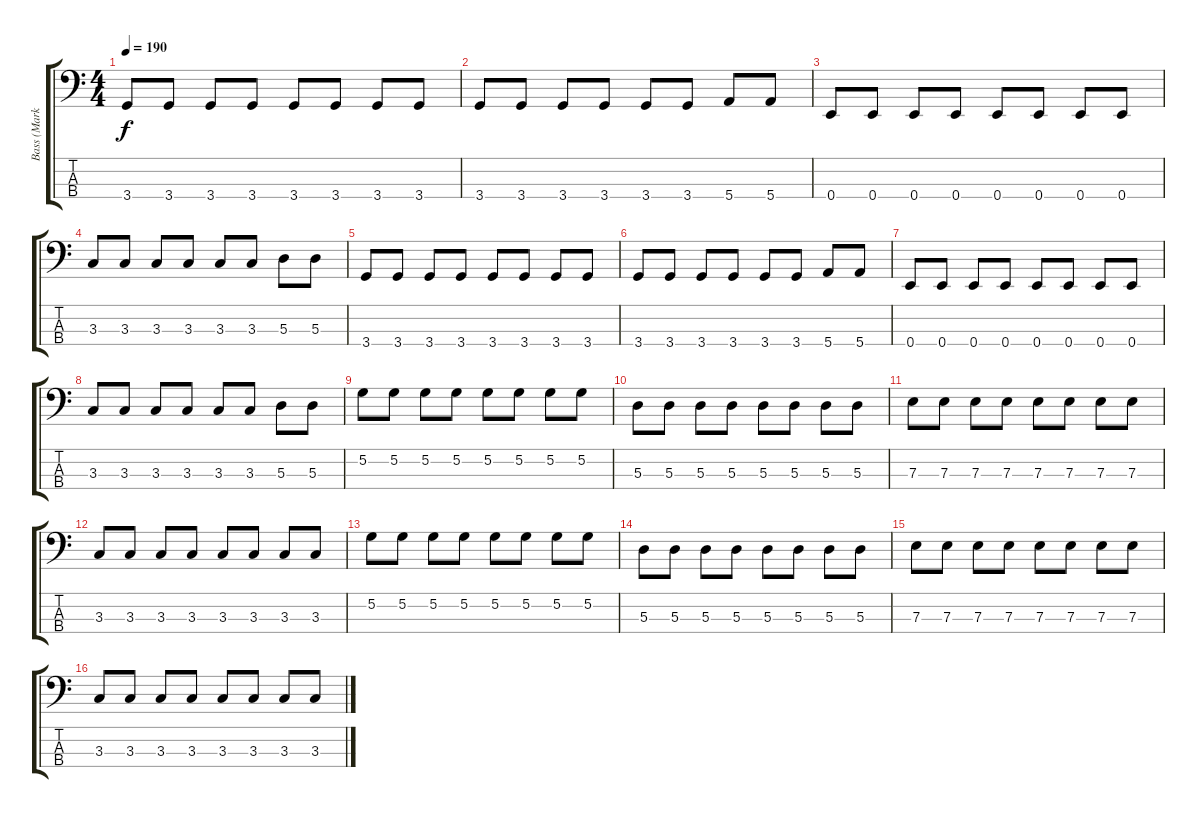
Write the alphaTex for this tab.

\track ("Bass (Mark)" "Bass (Mark") {instrument electricbasspick}
\staff {score tabs}
\tuning (G2 D2 A1 E1) {hide}
\ts (4 4)
\tempo 190
\clef f4
\ks c
3.4.8{dy f} 3.4.8 3.4.8 3.4.8 3.4.8 3.4.8 3.4.8 3.4.8 |
3.4.8 3.4.8 3.4.8 3.4.8 3.4.8 3.4.8 5.4.8 5.4.8 |
0.4.8 0.4.8 0.4.8 0.4.8 0.4.8 0.4.8 0.4.8 0.4.8 |
3.3.8 3.3.8 3.3.8 3.3.8 3.3.8 3.3.8 5.3.8 5.3.8 |
3.4.8 3.4.8 3.4.8 3.4.8 3.4.8 3.4.8 3.4.8 3.4.8 |
3.4.8 3.4.8 3.4.8 3.4.8 3.4.8 3.4.8 5.4.8 5.4.8 |
0.4.8 0.4.8 0.4.8 0.4.8 0.4.8 0.4.8 0.4.8 0.4.8 |
3.3.8 3.3.8 3.3.8 3.3.8 3.3.8 3.3.8 5.3.8 5.3.8 |
5.2.8 5.2.8 5.2.8 5.2.8 5.2.8 5.2.8 5.2.8 5.2.8 |
5.3.8 5.3.8 5.3.8 5.3.8 5.3.8 5.3.8 5.3.8 5.3.8 |
7.3.8 7.3.8 7.3.8 7.3.8 7.3.8 7.3.8 7.3.8 7.3.8 |
3.3.8 3.3.8 3.3.8 3.3.8 3.3.8 3.3.8 3.3.8 3.3.8 |
5.2.8 5.2.8 5.2.8 5.2.8 5.2.8 5.2.8 5.2.8 5.2.8 |
5.3.8 5.3.8 5.3.8 5.3.8 5.3.8 5.3.8 5.3.8 5.3.8 |
7.3.8 7.3.8 7.3.8 7.3.8 7.3.8 7.3.8 7.3.8 7.3.8 |
3.3.8 3.3.8 3.3.8 3.3.8 3.3.8 3.3.8 3.3.8 3.3.8
